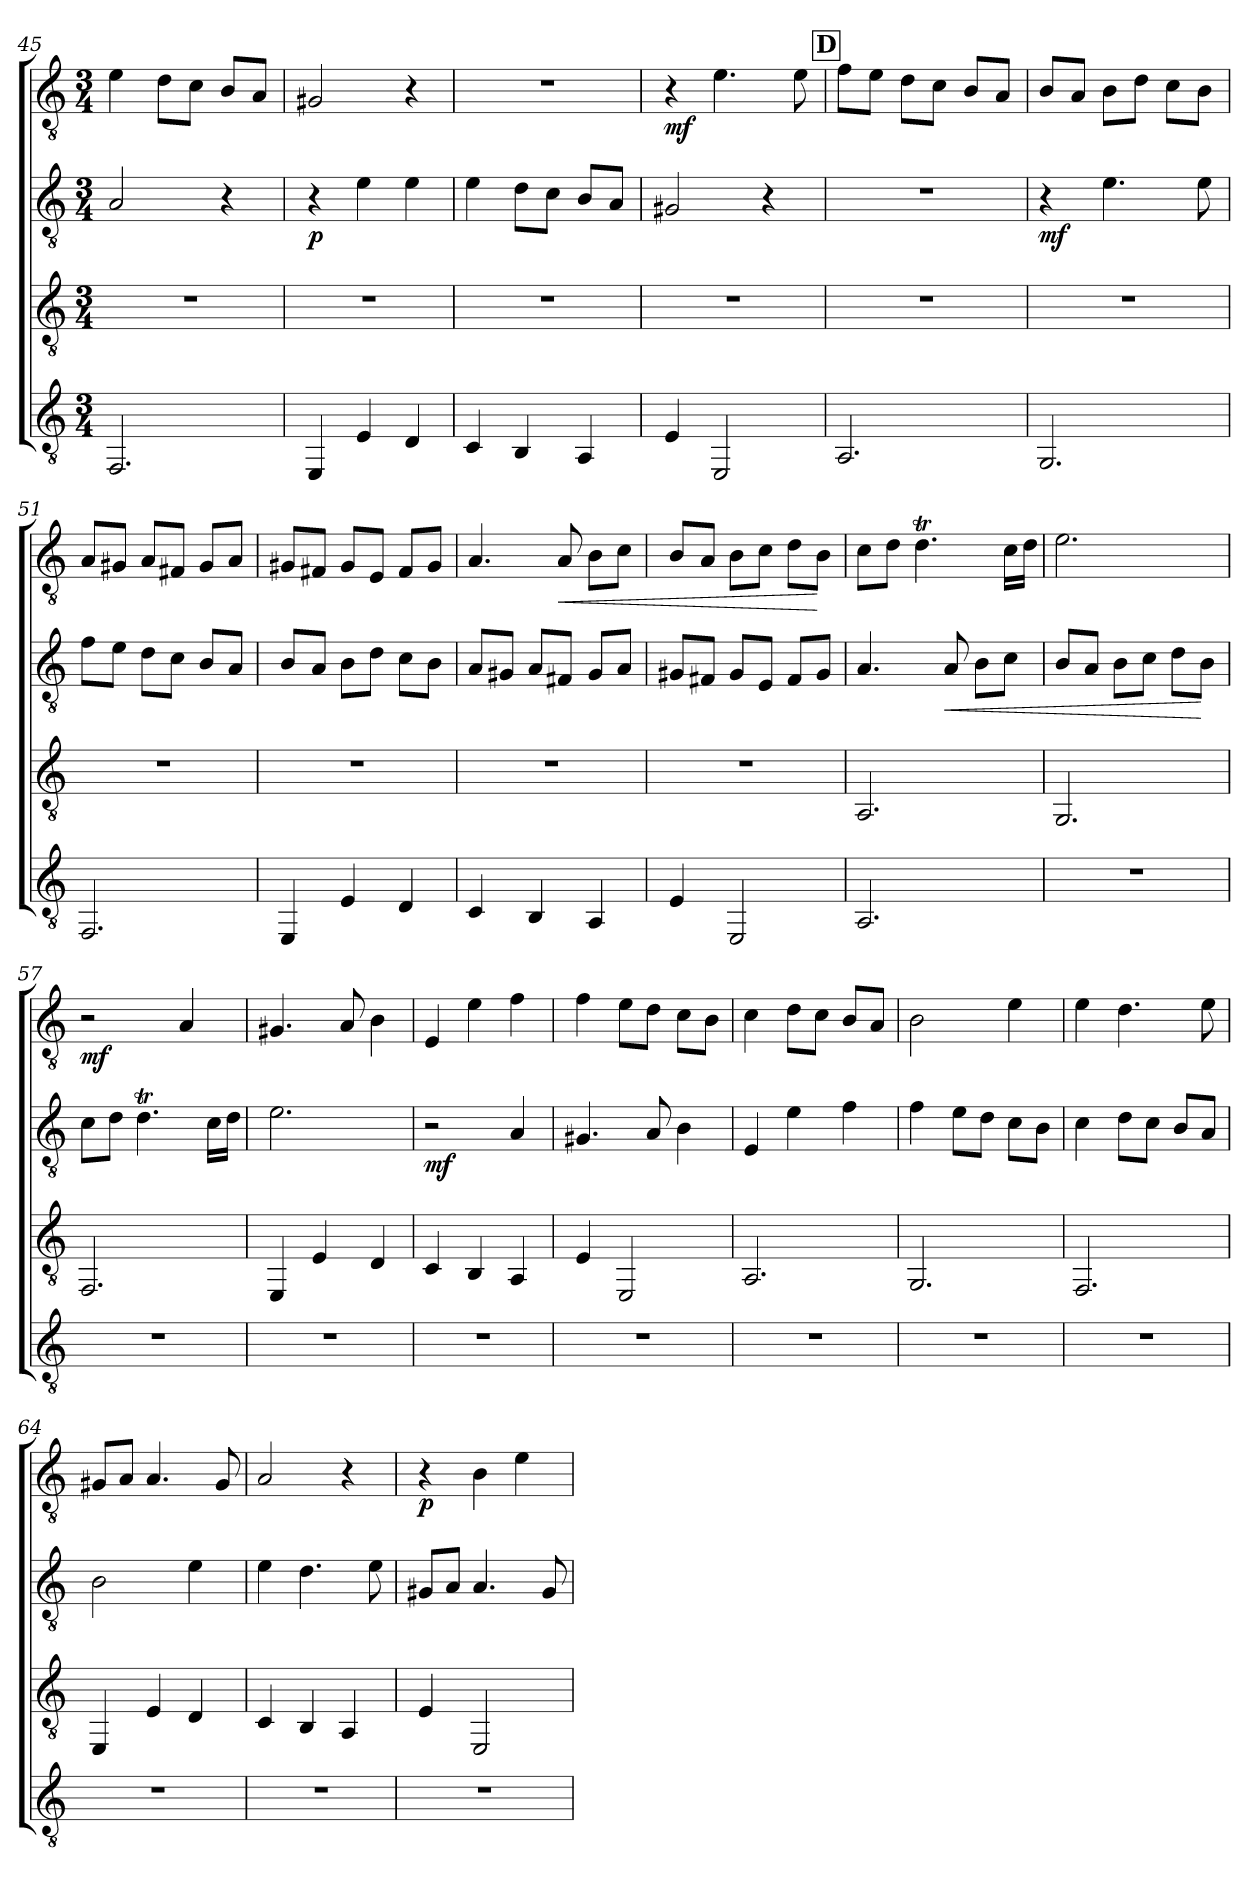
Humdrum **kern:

**kern	**kern	**kern	**dynam	**kern	**dynam
*part4	*part3	*part2	*part2	*part1	*part1
*staff4	*staff3	*staff2	*staff2	*staff1	*staff1
*clefGv2	*clefGv2	*clefGv2	*	*clefGv2	*
*k[]	*k[]	*k[]	*	*k[]	*
*M3/4	*M3/4	*M3/4	*	*M3/4	*
=45	=45	=45	=45	=45	=45
2.FF/	2.r	2A/	.	4e\	.
.	.	.	.	8d\L	.
.	.	.	.	8c\J	.
.	.	4r	.	8B/L	.
.	.	.	.	8A/J	.
=46	=46	=46	=46	=46	=46
!	!	!	!LO:DY:b	!	!
4EE/	2.r	4r	p	2G#X/	.
4E/	.	4e\	.	.	.
4D/	.	4e\	.	4r	.
!!LO:PB:g=z
=47	=47	=47	=47	=47	=47
4C/	2.r	4e\	.	2.r	.
4BB/	.	8d\L	.	.	.
.	.	8c\J	.	.	.
4AA/	.	8B/L	.	.	.
.	.	8A/J	.	.	.
=48	=48	=48	=48	=48	=48
!	!	!	!	!	!LO:DY:b
4E/	2.r	2G#X/	.	4r	mf
2EE/	.	.	.	4.e\	.
.	.	4r	.	.	.
.	.	.	.	8e\	.
!!LO:REH:place=s1:a:fs=8.8:t=D
=49	=49	=49	=49	=49	=49
2.AA/	2.r	2.r	.	8f\L	.
.	.	.	.	8e\J	.
.	.	.	.	8d\L	.
.	.	.	.	8c\J	.
.	.	.	.	8B/L	.
.	.	.	.	8A/J	.
=50	=50	=50	=50	=50	=50
!	!	!	!LO:DY:b	!	!
2.GG/	2.r	4r	mf	8B/L	.
.	.	.	.	8A/J	.
.	.	4.e\	.	8B\L	.
.	.	.	.	8d\J	.
.	.	.	.	8c\L	.
.	.	8e\	.	8B\J	.
=51	=51	=51	=51	=51	=51
2.FF/	2.r	8f\L	.	8A/L	.
.	.	8e\J	.	8G#X/J	.
.	.	8d\L	.	8A/L	.
.	.	8c\J	.	8F#X/J	.
.	.	8B/L	.	8G#/L	.
.	.	8A/J	.	8A/J	.
=52	=52	=52	=52	=52	=52
4EE/	2.r	8B/L	.	8G#X/L	.
.	.	8A/J	.	8F#X/J	.
4E/	.	8B\L	.	8G#/L	.
.	.	8d\J	.	8E/J	.
4D/	.	8c\L	.	8F#/L	.
.	.	8B\J	.	8G#/J	.
=53	=53	=53	=53	=53	=53
4C/	2.r	8A/L	.	4.A/	.
.	.	8G#X/J	.	.	.
4BB/	.	8A/L	.	.	.
!	!	!	!	!	!LO:HP:b
.	.	8F#X/J	.	8A/	<
4AA/	.	8G#/L	.	8B\L	.
.	.	8A/J	.	8c\J	.
=54	=54	=54	=54	=54	=54
4E/	2.r	8G#X/L	.	8B/L	.
.	.	8F#X/J	.	8A/J	.
2EE/	.	8G#/L	.	8B\L	.
.	.	8E/J	.	8c\J	.
.	.	8F#/L	.	8d\L	.
.	.	8G#/J	.	8B\J	[
=55	=55	=55	=55	=55	=55
2.AA/	2.AA/	4.A/	.	8c\L	.
.	.	.	.	8d\J	.
.	.	.	.	4.dT\	.
!	!	!	!LO:HP:b	!	!
.	.	8A/	<	.	.
.	.	8B\L	.	.	.
.	.	8c\J	.	16c\LL	.
.	.	.	.	16d\JJ	.
!!LO:LB:g=z
=56	=56	=56	=56	=56	=56
2.r	2.GG/	8B/L	.	2.e\	.
.	.	8A/J	.	.	.
.	.	8B\L	.	.	.
.	.	8c\J	.	.	.
.	.	8d\L	.	.	.
.	.	8B\J	[	.	.
=57	=57	=57	=57	=57	=57
!	!	!	!	!	!LO:DY:b
2.r	2.FF/	8c\L	.	2r	mf
.	.	8d\J	.	.	.
.	.	4.dT\	.	.	.
.	.	.	.	4A/	.
.	.	16cTTT\LL	.	.	.
.	.	16d\JJ	.	.	.
=58	=58	=58	=58	=58	=58
2.r	4EE/	2.e\	.	4.G#X/	.
.	4E/	.	.	.	.
.	.	.	.	8A/	.
.	4D/	.	.	4B\	.
=59	=59	=59	=59	=59	=59
!	!	!	!LO:DY:b	!	!
2.r	4C/	2r	mf	4E/	.
.	4BB/	.	.	4e\	.
.	4AA/	4A/	.	4f\	.
=60	=60	=60	=60	=60	=60
2.r	4E/	4.G#X/	.	4f\	.
.	2EE/	.	.	8e\L	.
.	.	8A/	.	8d\J	.
.	.	4B\	.	8c\L	.
.	.	.	.	8B\J	.
=61	=61	=61	=61	=61	=61
2.r	2.AA/	4E/	.	4c\	.
.	.	4e\	.	8d\L	.
.	.	.	.	8c\J	.
.	.	4f\	.	8B/L	.
.	.	.	.	8A/J	.
=62	=62	=62	=62	=62	=62
2.r	2.GG/	4f\	.	2B\	.
.	.	8e\L	.	.	.
.	.	8d\J	.	.	.
.	.	8c\L	.	4e\	.
.	.	8B\J	.	.	.
=63	=63	=63	=63	=63	=63
2.r	2.FF/	4c\	.	4e\	.
.	.	8d\L	.	4.d\	.
.	.	8c\J	.	.	.
.	.	8B/L	.	.	.
.	.	8A/J	.	8e\	.
=64	=64	=64	=64	=64	=64
2.r	4EE/	2B\	.	8G#X/L	.
.	.	.	.	8A/J	.
.	4E/	.	.	4.A/	.
.	4D/	4e\	.	.	.
.	.	.	.	8G#/	.
=65	=65	=65	=65	=65	=65
2.r	4C/	4e\	.	2A/	.
.	4BB/	4.d\	.	.	.
.	4AA/	.	.	4r	.
.	.	8e\	.	.	.
!!LO:LB:g=z
=66	=66	=66	=66	=66	=66
!	!	!	!	!	!LO:DY:b
2.r	4E/	8G#X/L	.	4r	p
.	.	8A/J	.	.	.
.	2EE/	4.A/	.	4B\	.
.	.	.	.	4e\	.
.	.	8G#/	.	.	.
=	=	=	=	=	=
*-	*-	*-	*-	*-	*-
